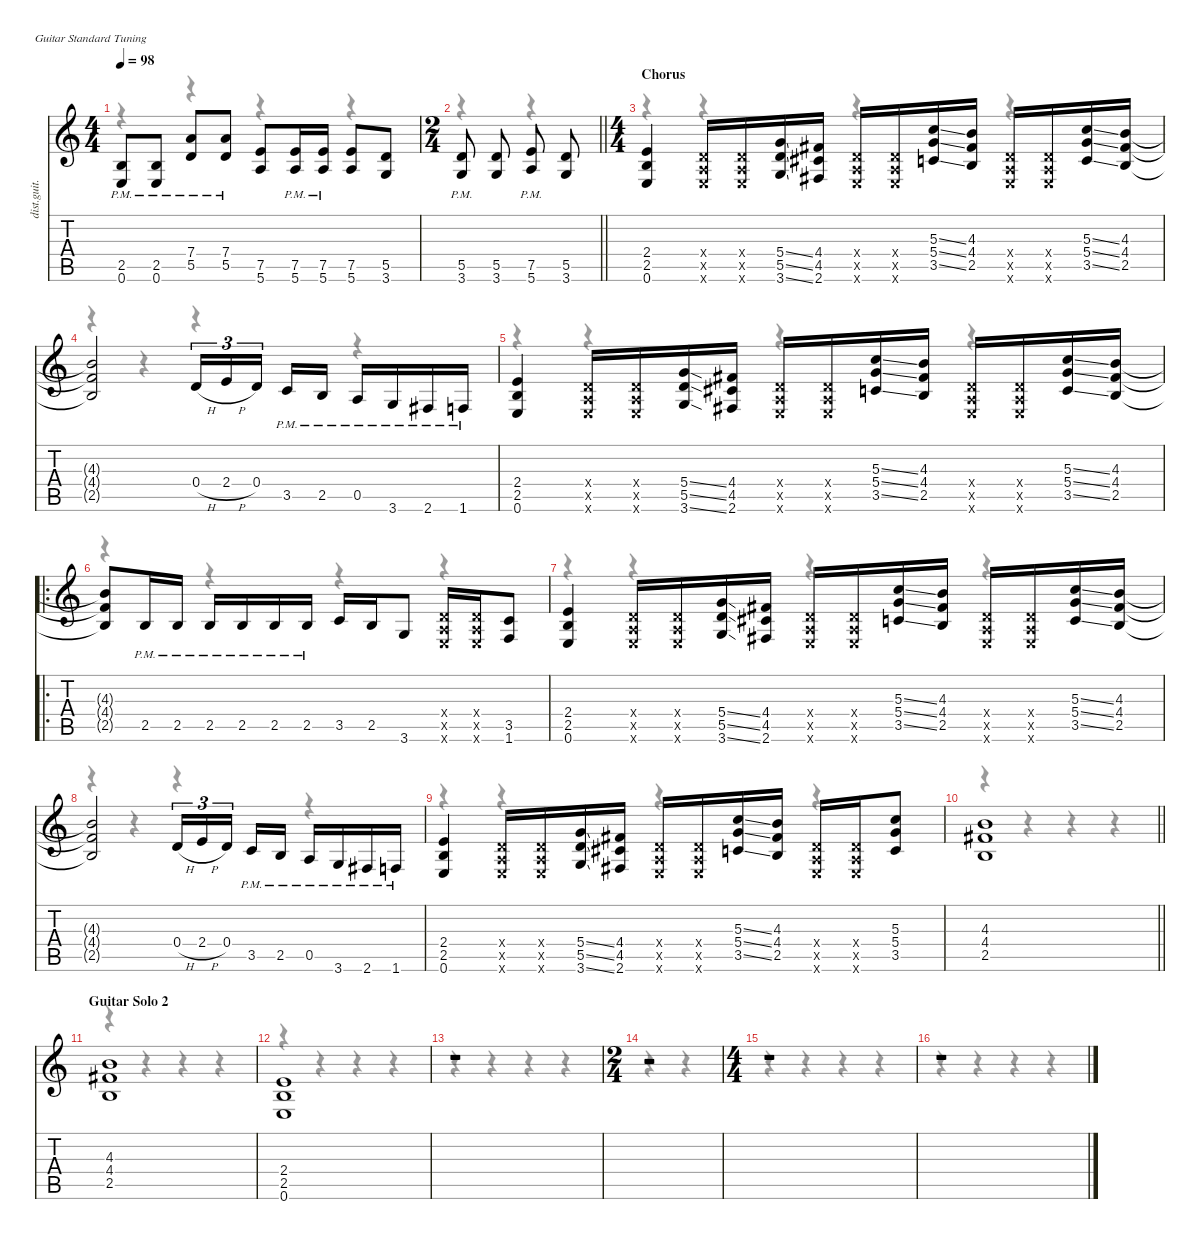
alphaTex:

\defaultSystemsLayout 4
\hideDynamics
\bracketExtendMode nobrackets
\otherSystemsTrackNameOrientation horizontal
\track ("James Hetfield" "dist.guit.") {instrument distortionguitar}
\staff {score tabs}
\tuning (E4 B3 G3 D3 A2 E2)
\voice
\ts (4 4)
\tempo 98
\clef g2
\ks c
(2.5{pm} 0.6{pm}).8{dy f beam Up} (2.5{pm} 0.6{pm}).8{beam Up} (7.4{pm} 5.5{pm}).8{beam Up} (7.4{pm} 5.5{pm}).8{beam Up} (7.5 5.6).8{beam Up} (7.5{pm} 5.6{pm}).16{beam Up} (7.5{pm} 5.6{pm}).16{beam Up} (7.5 5.6).8{beam Up} (5.5 3.6).8{beam Up} |
\ts (2 4)
\beaming (8 1 1 1 1)
\barLineRight lightlight
(5.5{pm} 3.6{pm}).8{beam Up} (5.5 3.6).8{beam Up} (7.5{pm} 5.6{pm}).8{beam Up} (5.5 3.6).8{beam Up} |
\ts (4 4)
\beaming (8 2 2 2 2)
\section ("" "Chorus")
(2.4 2.5 0.6).4{beam Up} (0.4{x} 0.5{x} 0.6{x}).16{beam Up} (0.4{x} 0.5{x} 0.6{x}).16{beam Up} (5.4{ss} 5.5{ss} 3.6{ss}).16{beam Up} (4.4{acc #} 4.5{acc #} 2.6{acc #}).16{beam Up} (0.4{x} 0.5{x} 0.6{x}).16{beam Up} (0.4{x} 0.5{x} 0.6{x}).16{beam Up} (5.3{ss} 5.4{ss} 3.5{ss}).16{beam Up} (4.3 4.4{acc #} 2.5).16{beam Up} (0.4{x} 0.5{x} 0.6{x}).16{beam Up} (0.4{x} 0.5{x} 0.6{x}).16{beam Up} (5.3{ss} 5.4{ss} 3.5{ss}).16{beam Up} (4.3 4.4{acc #} 2.5).16{beam Up} |
(4.3{t} 4.4{t acc #} 2.5{t}).2{beam Up} 0.4{h}.16{tu (3 2) beam Up} 2.4{h}.16{tu (3 2) beam Up} 0.4.16{tu (3 2) beam Up} 3.5{pm}.16{beam Up} 2.5{pm}.16{beam Up} 0.5{pm}.16{beam Up} 3.6{pm}.16{beam Up} 2.6{pm acc #}.16{beam Up} 1.6{pm}.16{beam Up} |
(2.4 2.5 0.6).4{beam Up} (0.4{x} 0.5{x} 0.6{x}).16{beam Up} (0.4{x} 0.5{x} 0.6{x}).16{beam Up} (5.4{ss} 5.5{ss} 3.6{ss}).16{beam Up} (4.4{acc #} 4.5{acc #} 2.6{acc #}).16{beam Up} (0.4{x} 0.5{x} 0.6{x}).16{beam Up} (0.4{x} 0.5{x} 0.6{x}).16{beam Up} (5.3{ss} 5.4{ss} 3.5{ss}).16{beam Up} (4.3 4.4{acc #} 2.5).16{beam Up} (0.4{x} 0.5{x} 0.6{x}).16{beam Up} (0.4{x} 0.5{x} 0.6{x}).16{beam Up} (5.3{ss} 5.4{ss} 3.5{ss}).16{beam Up} (4.3 4.4{acc #} 2.5).16{beam Up} |
\ro
(4.3{t} 4.4{t acc #} 2.5{t}).8{beam Up} 2.5{pm}.16{beam Up} 2.5{pm}.16{beam Up} 2.5{pm}.16{beam Up} 2.5{pm}.16{beam Up} 2.5{pm}.16{beam Up} 2.5{pm}.16{beam Up} 3.5.16{beam Up} 2.5.16{beam Up} 3.6.8{beam Up} (0.4{x} 0.5{x} 0.6{x}).16{beam Up} (0.4{x} 0.5{x} 0.6{x}).16{beam Up} (3.5 1.6).8{beam Up} |
(2.4 2.5 0.6).4{beam Up} (0.4{x} 0.5{x} 0.6{x}).16{beam Up} (0.4{x} 0.5{x} 0.6{x}).16{beam Up} (5.4{ss} 5.5{ss} 3.6{ss}).16{beam Up} (4.4{acc #} 4.5{acc #} 2.6{acc #}).16{beam Up} (0.4{x} 0.5{x} 0.6{x}).16{beam Up} (0.4{x} 0.5{x} 0.6{x}).16{beam Up} (5.3{ss} 5.4{ss} 3.5{ss}).16{beam Up} (4.3 4.4{acc #} 2.5).16{beam Up} (0.4{x} 0.5{x} 0.6{x}).16{beam Up} (0.4{x} 0.5{x} 0.6{x}).16{beam Up} (5.3{ss} 5.4{ss} 3.5{ss}).16{beam Up} (4.3 4.4{acc #} 2.5).16{beam Up} |
(4.3{t} 4.4{t acc #} 2.5{t}).2{beam Up} 0.4{h}.16{tu (3 2) beam Up} 2.4{h}.16{tu (3 2) beam Up} 0.4.16{tu (3 2) beam Up} 3.5{pm}.16{beam Up} 2.5{pm}.16{beam Up} 0.5{pm}.16{beam Up} 3.6{pm}.16{beam Up} 2.6{pm acc #}.16{beam Up} 1.6{pm}.16{beam Up} |
(2.4 2.5 0.6).4{beam Up} (0.4{x} 0.5{x} 0.6{x}).16{beam Up} (0.4{x} 0.5{x} 0.6{x}).16{beam Up} (5.4{ss} 5.5{ss} 3.6{ss}).16{beam Up} (4.4{acc #} 4.5{acc #} 2.6{acc #}).16{beam Up} (0.4{x} 0.5{x} 0.6{x}).16{beam Up} (0.4{x} 0.5{x} 0.6{x}).16{beam Up} (5.3{ss} 5.4{ss} 3.5{ss}).16{beam Up} (4.3 4.4{acc #} 2.5).16{beam Up} (0.4{x} 0.5{x} 0.6{x}).16{beam Up} (0.4{x} 0.5{x} 0.6{x}).16{beam Up} (5.3 5.4 3.5).8{beam Up} |
\barLineRight lightlight
(4.3 4.4{acc #} 2.5).1{beam Up} |
\section ("" "Guitar Solo 2")
(4.3 4.4{acc #} 2.5).1{beam Up} |
(2.4 2.5 0.6).1{dy p beam Up} |
r.1{beam Up} |
\ts (2 4)
\beaming (8 1 1 1 1)
r.2{beam Up} |
\ts (4 4)
\beaming (8 2 2 2 2)
r.1{beam Up} |
r.1{beam Up}
\voice
\clef g2
\ottava regular
\simile none
\ks c
r.4{dy mf beam Down} r.4{beam Down} r.4{beam Down} r.4{beam Down} |
\barLineRight lightlight
r.4{beam Down} r.4{beam Down} |
r.4{beam Down} r.4{beam Down} r.4{beam Down} r.4{beam Down} |
r.4{beam Down} r.4{beam Down} r.4{beam Down} r.4{beam Down} |
r.4{beam Down} r.4{beam Down} r.4{beam Down} r.4{beam Down} |
r.4{beam Down} r.4{beam Down} r.4{beam Down} r.4{beam Down} |
r.4{beam Down} r.4{beam Down} r.4{beam Down} r.4{beam Down} |
r.4{beam Down} r.4{beam Down} r.4{beam Down} r.4{beam Down} |
r.4{beam Down} r.4{beam Down} r.4{beam Down} r.4{beam Down} |
\barLineRight lightlight
r.4{beam Down} r.4{beam Down} r.4{beam Down} r.4{beam Down} |
r.4{beam Down} r.4{beam Down} r.4{beam Down} r.4{beam Down} |
r.4{beam Down} r.4{beam Down} r.4{beam Down} r.4{beam Down} |
r.4{beam Down} r.4{beam Down} r.4{beam Down} r.4{beam Down} |
r.4{beam Down} r.4{beam Down} |
r.4{beam Down} r.4{beam Down} r.4{beam Down} r.4{beam Down} |
r.4{beam Down} r.4{beam Down} r.4{beam Down} r.4{beam Down}
